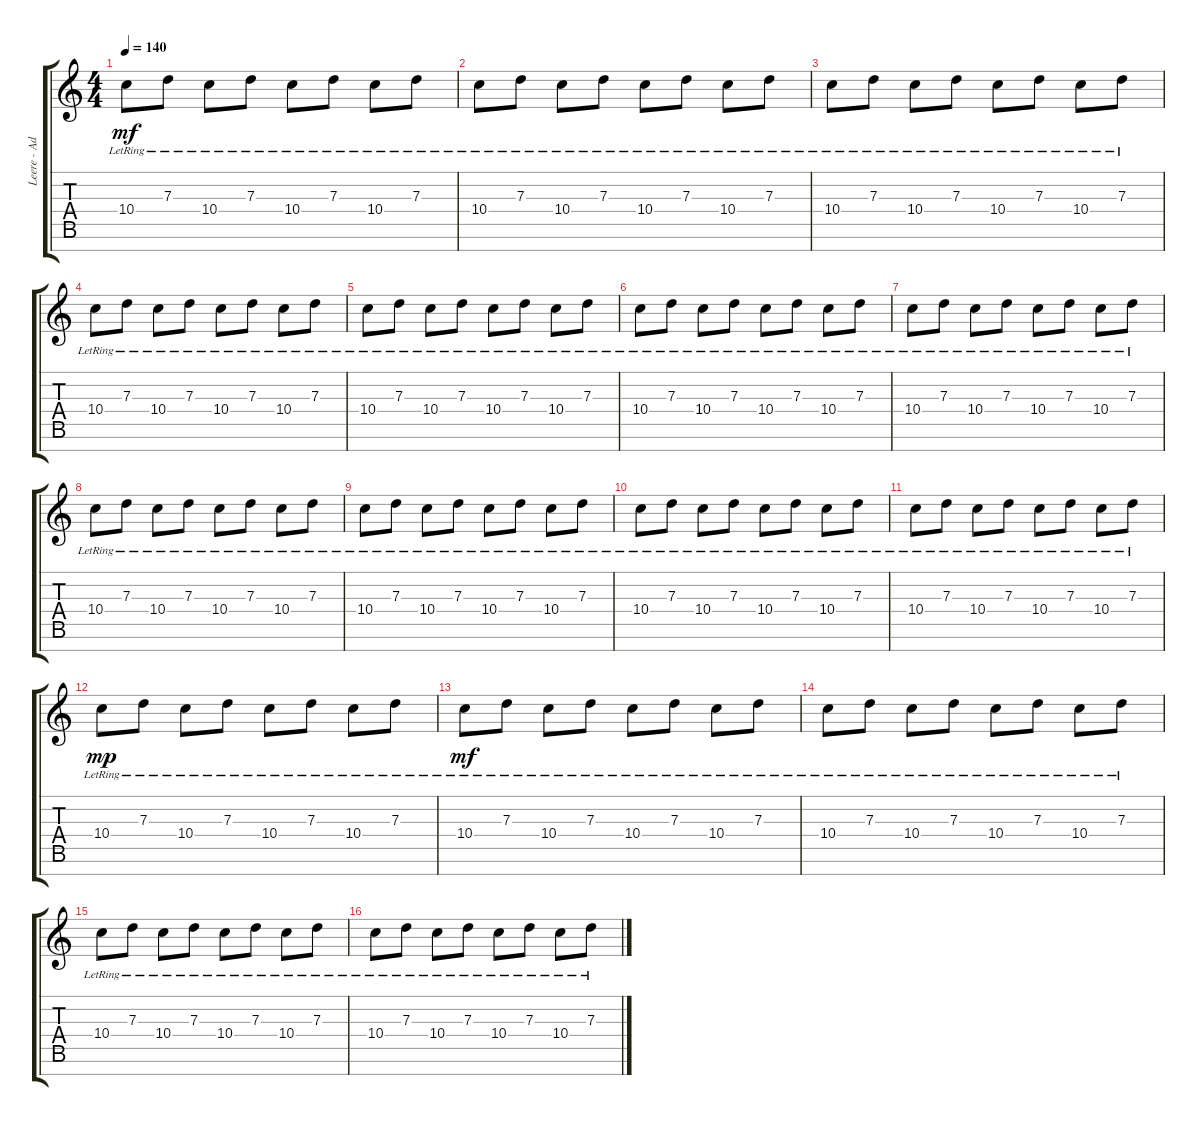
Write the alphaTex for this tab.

\track ("Leere - Additional Guitar" "Leere - Ad") {instrument distortionguitar}
\staff {score tabs}
\tuning (E4 B3 G3 D3 A2 E2 B1) {hide}
\ts (4 4)
\tempo 140
\clef g2
\ks c
10.4{lr}.8{dy mf} 7.3{lr}.8 10.4{lr}.8 7.3{lr}.8 10.4{lr}.8 7.3{lr}.8 10.4{lr}.8 7.3{lr}.8 |
10.4{lr}.8 7.3{lr}.8 10.4{lr}.8 7.3{lr}.8 10.4{lr}.8 7.3{lr}.8 10.4{lr}.8 7.3{lr}.8 |
10.4{lr}.8 7.3{lr}.8 10.4{lr}.8 7.3{lr}.8 10.4{lr}.8 7.3{lr}.8 10.4{lr}.8 7.3{lr}.8 |
10.4{lr}.8 7.3{lr}.8 10.4{lr}.8 7.3{lr}.8 10.4{lr}.8 7.3{lr}.8 10.4{lr}.8 7.3{lr}.8 |
10.4{lr}.8 7.3{lr}.8 10.4{lr}.8 7.3{lr}.8 10.4{lr}.8 7.3{lr}.8 10.4{lr}.8 7.3{lr}.8 |
10.4{lr}.8 7.3{lr}.8 10.4{lr}.8 7.3{lr}.8 10.4{lr}.8 7.3{lr}.8 10.4{lr}.8 7.3{lr}.8 |
10.4{lr}.8 7.3{lr}.8 10.4{lr}.8 7.3{lr}.8 10.4{lr}.8 7.3{lr}.8 10.4{lr}.8 7.3{lr}.8 |
10.4{lr}.8 7.3{lr}.8 10.4{lr}.8 7.3{lr}.8 10.4{lr}.8 7.3{lr}.8 10.4{lr}.8 7.3{lr}.8 |
10.4{lr}.8 7.3{lr}.8 10.4{lr}.8 7.3{lr}.8 10.4{lr}.8 7.3{lr}.8 10.4{lr}.8 7.3{lr}.8 |
10.4{lr}.8 7.3{lr}.8 10.4{lr}.8 7.3{lr}.8 10.4{lr}.8 7.3{lr}.8 10.4{lr}.8 7.3{lr}.8 |
10.4{lr}.8 7.3{lr}.8 10.4{lr}.8 7.3{lr}.8 10.4{lr}.8 7.3{lr}.8 10.4{lr}.8 7.3{lr}.8 |
10.4{lr}.8{dy mp} 7.3{lr}.8 10.4{lr}.8 7.3{lr}.8 10.4{lr}.8 7.3{lr}.8 10.4{lr}.8 7.3{lr}.8 |
10.4{lr}.8{dy mf} 7.3{lr}.8 10.4{lr}.8 7.3{lr}.8 10.4{lr}.8 7.3{lr}.8 10.4{lr}.8 7.3{lr}.8 |
10.4{lr}.8 7.3{lr}.8 10.4{lr}.8 7.3{lr}.8 10.4{lr}.8 7.3{lr}.8 10.4{lr}.8 7.3{lr}.8 |
10.4{lr}.8 7.3{lr}.8 10.4{lr}.8 7.3{lr}.8 10.4{lr}.8 7.3{lr}.8 10.4{lr}.8 7.3{lr}.8 |
10.4{lr}.8 7.3{lr}.8 10.4{lr}.8 7.3{lr}.8 10.4{lr}.8 7.3{lr}.8 10.4{lr}.8 7.3{lr}.8
